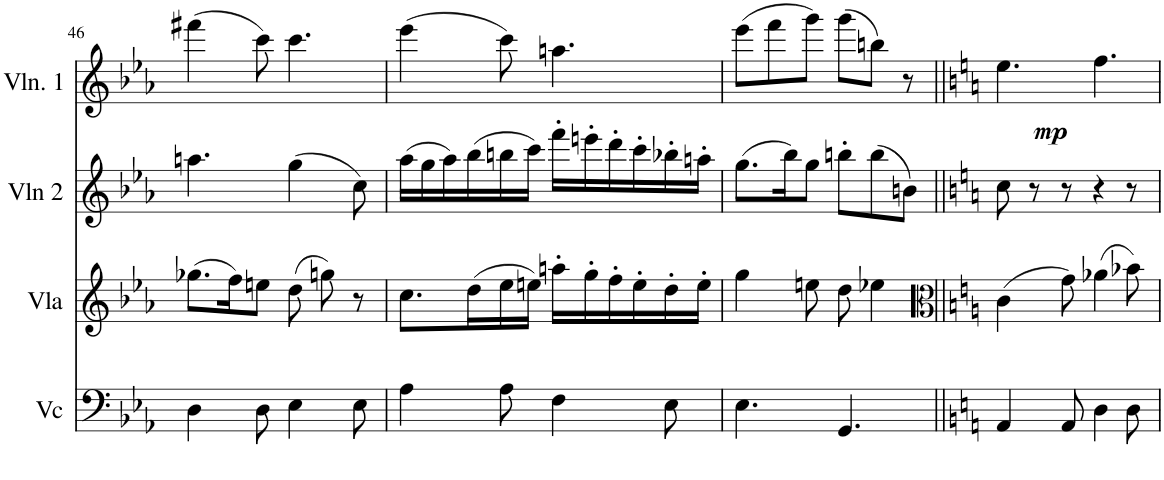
**kern	**kern	**kern	**kern	**dynam
*part4	*part3	*part2	*part1	*part1
*staff4	*staff3	*staff2	*staff1	*staff1
*I"Cello	*I"Viola	*I"Violin 2	*I"Violin 1	*
*	*I'Vla	*I'Vln 2	*I'Vln. 1	*
!!LO:PB:g=z
*clefF4	*clefG2	*clefG2	*clefG2	*
*k[b-e-a-]	*k[b-e-a-]	*k[b-e-a-]	*k[b-e-a-]	*
*M6/8	*M6/8	*M6/8	*M6/8	*
=46	=46	=46	=46	=46
4D\	(8.gg-X\L	4.aan\	(4fff#X\	.
.	16ff\K)	.	.	.
8D\	8een\J	.	8ccc\)	.
4E-\	(8dd\	(4gg\	4.ccc\	.
.	8ggn\)	.	.	.
8E-\	8r	8cc\)	.	.
=47	=47	=47	=47	=47
4A-\	8.cc\L	(16aa-\LL	(4eee-\	.
.	.	16gg\	.	.
.	.	16aa-\)	.	.
.	(16dd\L	(16bb-\	.	.
8A-\	16ee-\	16bbn\	8ccc\)	.
.	16een\JJ)	16ccc\JJ)	.	.
4F\	16aan'\LL	16fff'\LL	4.aan\	.
.	16gg'\	16eeen'\	.	.
.	16ff'\	16ddd'\	.	.
.	16ee'\	16ccc'\	.	.
8E-\	16dd'\	16bb-X'\	.	.
.	16ee'\JJ	16aan'\JJ	.	.
=48	=48	=48	=48	=48
4.E-\	4gg\	(8.gg\L	(8eee-\L	.
.	.	.	8fff\	.
.	.	16bb-\K)	.	.
.	8een\	8gg\J	8ggg\J)	.
4.GG/	8dd\	8bbn'\L	(8ggg\L	.
.	4ee-X\	(8bb\	8bbn\J)	.
.	.	8bn\J)	8r	.
=49||	=49||	=49||	=49||	=49||
*	*clefC3	*	*	*
*k[]	*k[]	*k[]	*k[]	*
!	!	!	!	!LO:DY:b
4AA/	(4c\	8cc\	4.ee\	mp
.	.	8r	.	.
8AA/	8g\)	8r	.	.
4D\	(4a-X\	4r	4.ff\	.
8D\	8b-X\)	8r	.	.
=	=	=	=	=
*-	*-	*-	*-	*-
